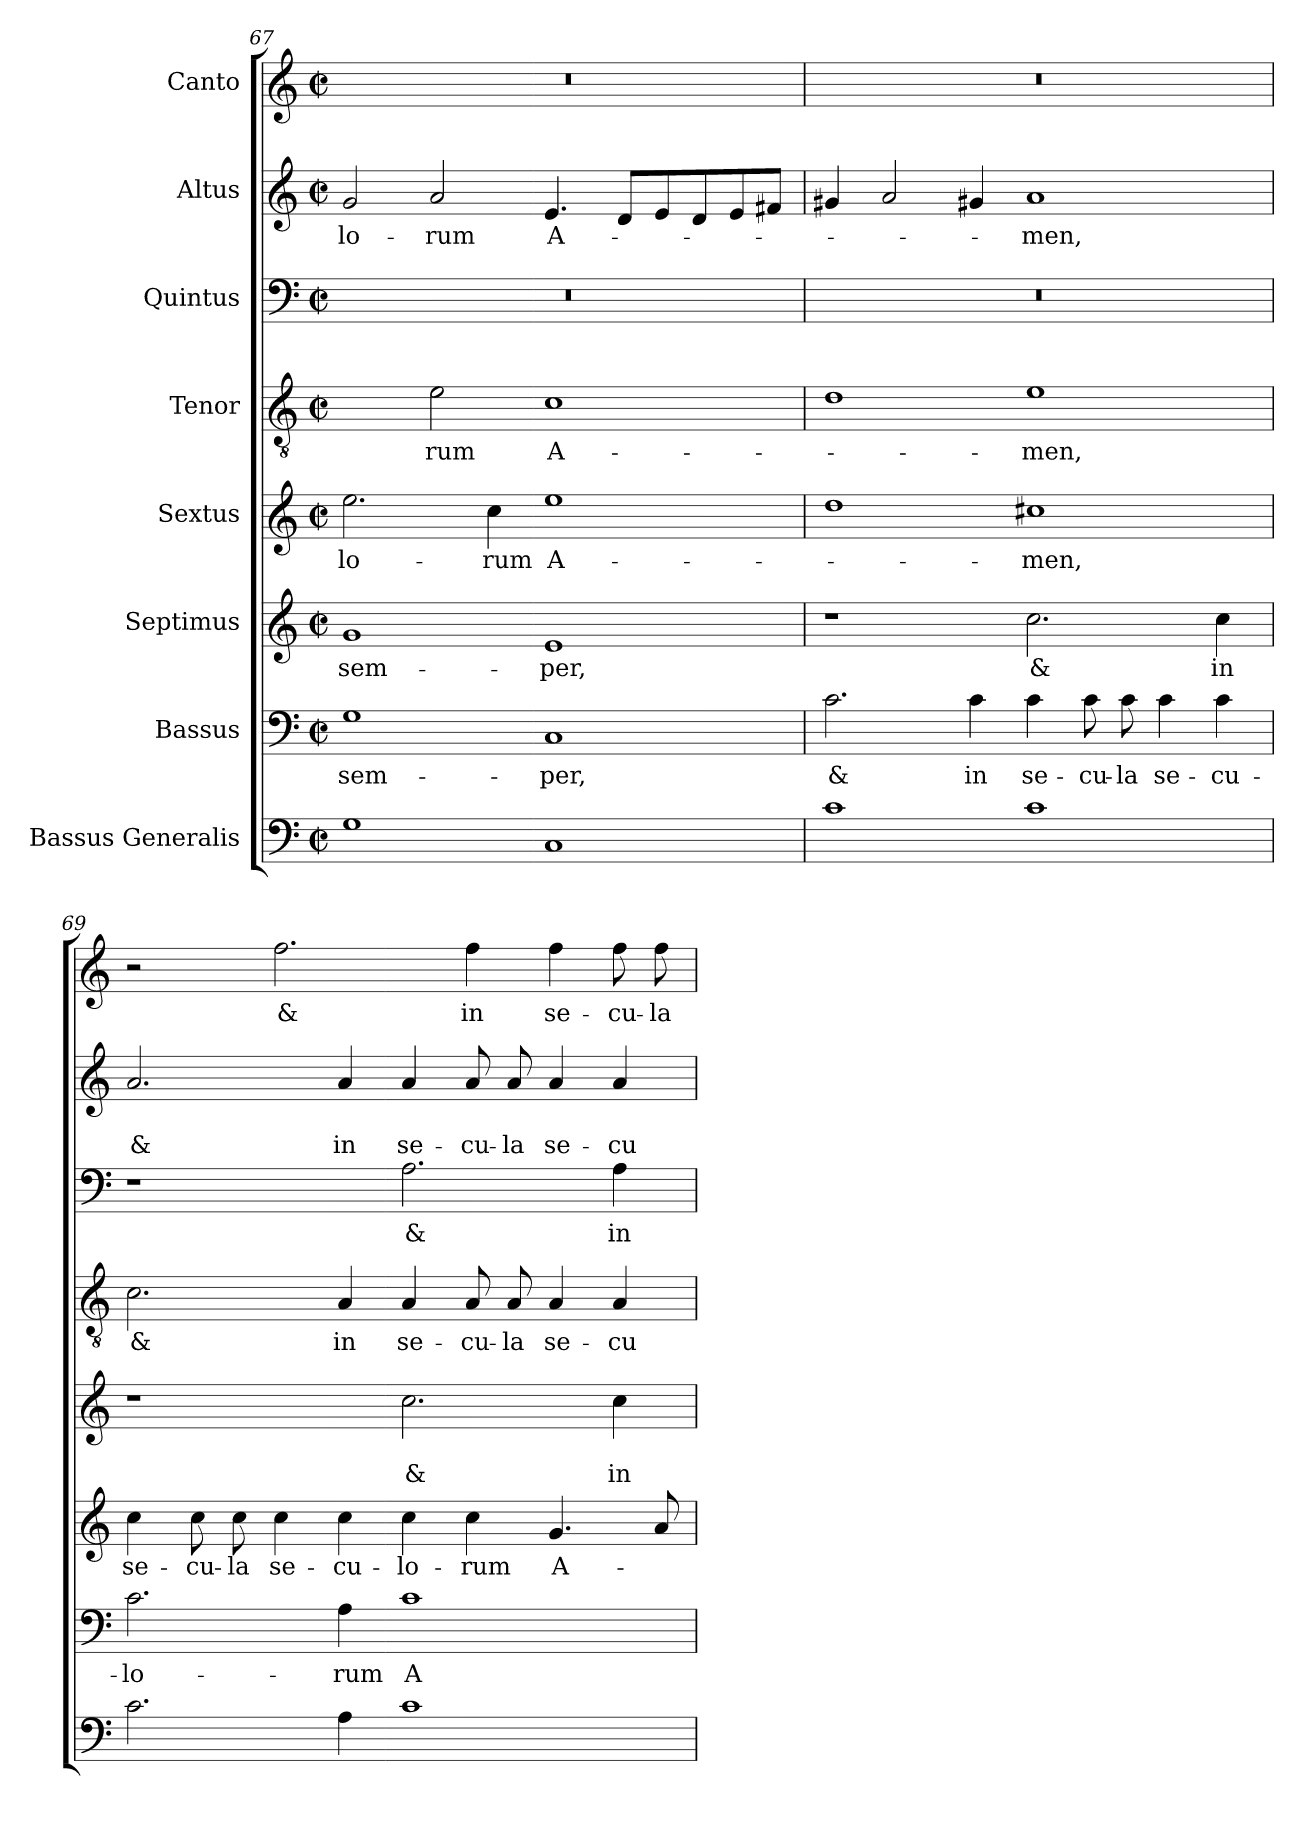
**kern	**kern	**text	**kern	**text	**kern	**text	**text	**kern	**text	**kern	**text	**kern	**text	**text	**kern	**text
*part8	*part7	*part7	*part6	*part6	*part5	*part5	*part5	*part4	*part4	*part3	*part3	*part2	*part2	*part2	*part1	*part1
*staff8	*staff7	*staff7	*staff6	*staff6	*staff5	*staff5	*staff5	*staff4	*staff4	*staff3	*staff3	*staff2	*staff2	*staff2	*staff1	*staff1
*I"Bassus Generalis	*I"Bassus	*	*I"Septimus	*	*I"Sextus	*	*	*I"Tenor	*	*I"Quintus	*	*I"Altus	*	*	*I"Canto	*
!!LO:LB:g=z
*clefF4	*clefF4	*	*clefG2	*	*clefG2	*	*	*clefGv2	*	*clefF4	*	*clefG2	*	*	*clefG2	*
*k[]	*k[]	*	*k[]	*	*k[]	*	*	*k[]	*	*k[]	*	*k[]	*	*	*k[]	*
*C:	*C:	*	*C:	*	*C:	*	*	*C:	*	*C:	*	*C:	*	*	*C:	*
*M4/2	*M4/2	*	*M4/2	*	*M4/2	*	*	*M4/2	*	*M4/2	*	*M4/2	*	*	*M4/2	*
*met(c|)	*met(c|)	*	*met(c|)	*	*met(c|)	*	*	*met(c|)	*	*met(c|)	*	*met(c|)	*	*	*met(c|)	*
=67	=67	=67	=67	=67	=67	=67	=67	=67	=67	=67	=67	=67	=67	=67	=67	=67
!	!	!LO:LY:b	!	!LO:LY:b	!	!LO:LY:b	!	!	!	!	!	!	!LO:LY:b	!	!	!
1G	1G	sem-	1g	sem-	2.ee	-lo-	.	2eyy]	.	0r	.	2g	-lo-	.	0r	.
!	!	!	!	!	!	!	!	!	!LO:LY:b	!	!	!	!LO:LY:b	!	!	!
.	.	.	.	.	.	.	.	2e	-rum	.	.	2a	-rum	.	.	.
!	!	!	!	!	!	!LO:LY:b	!	!	!	!	!	!	!	!	!	!
.	.	.	.	.	4cc	-rum	.	.	.	.	.	.	.	.	.	.
!	!	!LO:LY:b	!	!LO:LY:b	!	!LO:LY:b	!	!	!LO:LY:b	!	!	!	!LO:LY:b	!	!	!
1C	1C	-per,	1e	-per,	1ee	A-	.	1c	A-	.	.	4.e	A-	.	.	.
.	.	.	.	.	.	.	.	.	.	.	.	8dL	.	.	.	.
.	.	.	.	.	.	.	.	.	.	.	.	8e	.	.	.	.
.	.	.	.	.	.	.	.	.	.	.	.	8d	.	.	.	.
.	.	.	.	.	.	.	.	.	.	.	.	8e	.	.	.	.
.	.	.	.	.	.	.	.	.	.	.	.	8f#XJ	.	.	.	.
!!LO:LB:g=z
=68	=68	=68	=68	=68	=68	=68	=68	=68	=68	=68	=68	=68	=68	=68	=68	=68
!	!	!LO:LY:b	!	!	!	!	!	!	!	!	!	!	!	!	!	!
1c	2.c	&	1r	.	1dd	.	.	1d	.	0r	.	4g#X	.	.	0r	.
.	.	.	.	.	.	.	.	.	.	.	.	2a	.	.	.	.
!	!	!LO:LY:b	!	!	!	!	!	!	!	!	!	!	!	!	!	!
.	4c	in	.	.	.	.	.	.	.	.	.	4g#X	.	.	.	.
!	!	!LO:LY:b	!	!LO:LY:b	!	!LO:LY:b	!	!	!LO:LY:b	!	!	!	!LO:LY:b	!	!	!
1c	4c	se-	2.cc	&	1cc#X	-men,	.	1e	-men,	.	.	1a	-men,	.	.	.
!	!	!LO:LY:b	!	!	!	!	!	!	!	!	!	!	!	!	!	!
.	8c	-cu-	.	.	.	.	.	.	.	.	.	.	.	.	.	.
!	!	!LO:LY:b	!	!	!	!	!	!	!	!	!	!	!	!	!	!
.	8c	-la	.	.	.	.	.	.	.	.	.	.	.	.	.	.
!	!	!LO:LY:b	!	!	!	!	!	!	!	!	!	!	!	!	!	!
.	4c	se-	.	.	.	.	.	.	.	.	.	.	.	.	.	.
!	!	!LO:LY:b	!	!LO:LY:b	!	!	!	!	!	!	!	!	!	!	!	!
.	4c	-cu-	4cc	in	.	.	.	.	.	.	.	.	.	.	.	.
!!LO:LB:g=z
=69	=69	=69	=69	=69	=69	=69	=69	=69	=69	=69	=69	=69	=69	=69	=69	=69
!	!	!LO:LY:b	!	!LO:LY:b	!	!	!	!	!LO:LY:b	!	!	!	!	!LO:LY:b	!	!
2.c	2.c	-lo-	4cc	se-	1r	.	.	2.c	&	1r	.	2.a	.	&	2r	.
!	!	!	!	!LO:LY:b	!	!	!	!	!	!	!	!	!	!	!	!
.	.	.	8cc	-cu-	.	.	.	.	.	.	.	.	.	.	.	.
!	!	!	!	!LO:LY:b	!	!	!	!	!	!	!	!	!	!	!	!
.	.	.	8cc	-la	.	.	.	.	.	.	.	.	.	.	.	.
!	!	!	!	!LO:LY:b	!	!	!	!	!	!	!	!	!	!	!	!LO:LY:b
.	.	.	4cc	se-	.	.	.	.	.	.	.	.	.	.	2.ff	&
!	!	!LO:LY:b	!	!LO:LY:b	!	!	!	!	!LO:LY:b	!	!	!	!	!LO:LY:b	!	!
4A	4A	-rum	4cc	-cu-	.	.	.	4A	in	.	.	4a	.	in	.	.
!	!	!LO:LY:b	!	!LO:LY:b	!	!	!LO:LY:b	!	!LO:LY:b	!	!LO:LY:b	!	!	!LO:LY:b	!	!
1c	1c	A-	4cc	-lo-	2.cc	.	&	4A	se-	2.A	&	4a	.	se-	.	.
!	!	!	!	!LO:LY:b	!	!	!	!	!LO:LY:b	!	!	!	!	!LO:LY:b	!	!LO:LY:b
.	.	.	4cc	-rum	.	.	.	8A	-cu-	.	.	8a	.	-cu-	4ff	in
!	!	!	!	!	!	!	!	!	!LO:LY:b	!	!	!	!	!LO:LY:b	!	!
.	.	.	.	.	.	.	.	8A	-la	.	.	8a	.	-la	.	.
!	!	!	!	!LO:LY:b	!	!	!	!	!LO:LY:b	!	!	!	!	!LO:LY:b	!	!LO:LY:b
.	.	.	4.g	A-	.	.	.	4A	se-	.	.	4a	.	se-	4ff	se-
!	!	!	!	!	!	!	!LO:LY:b	!	!LO:LY:b	!	!LO:LY:b	!	!	!LO:LY:b	!	!LO:LY:b
.	.	.	.	.	4cc	.	in	4A	-cu-	4A	in	4a	.	-cu-	8ff	-cu-
!	!	!	!	!	!	!	!	!	!	!	!	!	!	!	!	!LO:LY:b
.	.	.	8a	.	.	.	.	.	.	.	.	.	.	.	8ff	-la
=	=	=	=	=	=	=	=	=	=	=	=	=	=	=	=	=
*-	*-	*-	*-	*-	*-	*-	*-	*-	*-	*-	*-	*-	*-	*-	*-	*-
